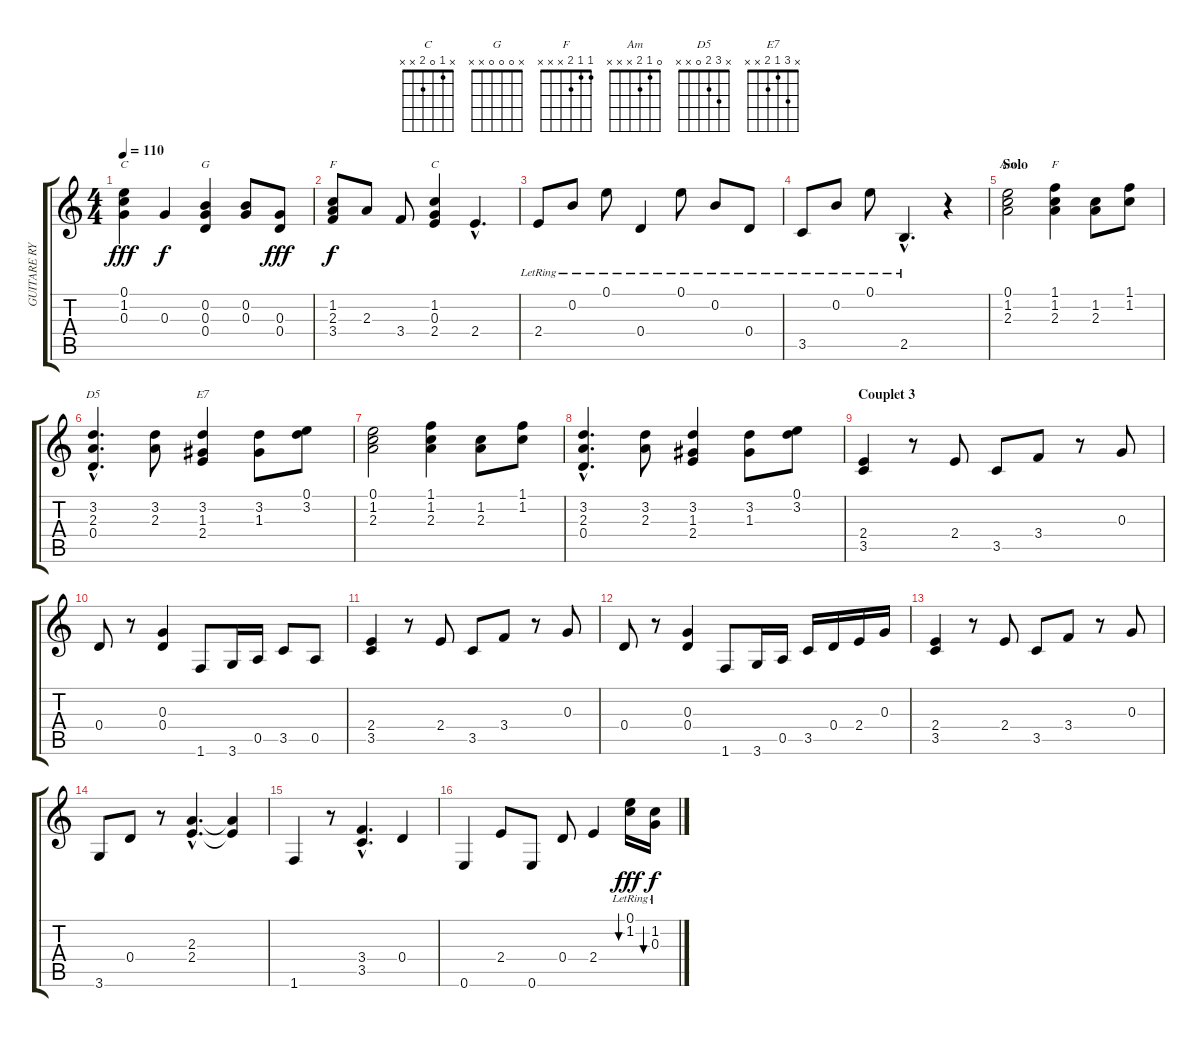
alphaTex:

\track ("GUITARE RYTHMIQUE" "GUITARE RY") {instrument acousticguitarsteel}
\staff {score tabs}
\tuning (E4 B3 G3 D3 A2 E2) {hide}
\chord ("C" 0 1 0 x x x)
\chord ("G" x 0 0 0 x x)
\chord ("F" x 1 2 3 x x)
\chord ("C" x 1 0 2 x x)
\chord ("Am" 0 1 2 x x x)
\chord ("F" 1 1 2 x x x)
\chord ("D5" x 3 2 0 x x)
\chord ("E7" x 3 1 2 x x)
\ts (4 4)
\tempo 110
\clef g2
\ks c
(0.1 1.2 0.3).4{ch "C" dy fff} 0.3.4{dy f} (0.2 0.3 0.4).4{ch "G"} (0.2 0.3).8 (0.3 0.4).8{dy fff} |
(1.2 2.3 3.4).8{ch "F" dy f} 2.3.8 3.4.8 (1.2 0.3 2.4).4{ch "C"} 2.4{hac}.4{d} |
2.4{lr}.8 0.2{lr}.8 0.1{lr}.8 0.4{lr}.4 0.1{lr}.8 0.2{lr}.8 0.4{lr}.8 |
3.5{lr}.8 0.2{lr}.8 0.1{lr}.8 2.5{hac lr}.4{d} r.4 |
\section ("" "Solo")
(0.1 1.2 2.3).2{ch "Am"} (1.1 1.2 2.3).4{ch "F"} (1.2 2.3).8 (1.1 1.2).8 |
(3.2{hac} 2.3{hac} 0.4{hac}).4{d ch "D5"} (3.2 2.3).8 (3.2 1.3 2.4).4{ch "E7"} (3.2 1.3).8 (0.1 3.2).8 |
(0.1 1.2 2.3).2 (1.1 1.2 2.3).4 (1.2 2.3).8 (1.1 1.2).8 |
(3.2{hac} 2.3{hac} 0.4{hac}).4{d} (3.2 2.3).8 (3.2 1.3 2.4).4 (3.2 1.3).8 (0.1 3.2).8 |
\section ("" "Couplet 3")
(2.4 3.5).4 r.8 2.4.8 3.5.8 3.4.8 r.8 0.3.8 |
0.4.8 r.8 (0.3 0.4).4 1.6.8 3.6.16 0.5.16 3.5.8 0.5.8 |
(2.4 3.5).4 r.8 2.4.8 3.5.8 3.4.8 r.8 0.3.8 |
0.4.8 r.8 (0.3 0.4).4 1.6.8 3.6.16 0.5.16 3.5.16 0.4.16 2.4.16 0.3.16 |
(2.4 3.5).4 r.8 2.4.8 3.5.8 3.4.8 r.8 0.3.8 |
3.6.8 0.4.8 r.8 (2.3{hac} 2.4{hac}).4{d} (2.3{t} 2.4{t}).4 |
1.6.4 r.8 (3.4{hac} 3.5{hac}).4{d} 0.4.4 |
0.6.4 2.4.8 0.6.8 0.4.8 2.4.4 (0.1{lr} 1.2{lr}).16{bu 60 dy fff} (1.2{lr} 0.3{lr}).16{bu 60 dy f}
